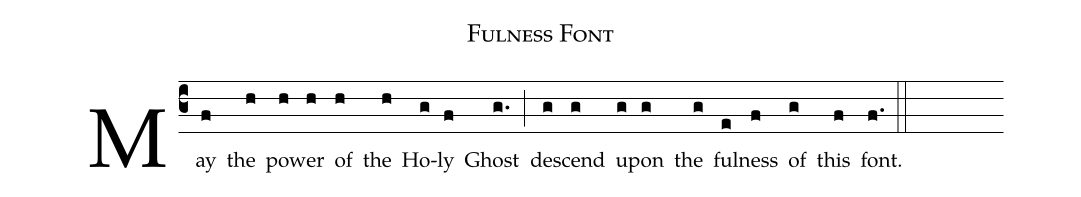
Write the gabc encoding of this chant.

name:Fulness Font;
%%
(c3)May(f) the(h) pow(h)er(h) of(h) the(h) Ho(g)ly(f) Ghost(g.) (;) de(g)scend(g) up(g)on(g) the(g) ful(e)ness(f) of(g) this(f) font.(f.) (::)
